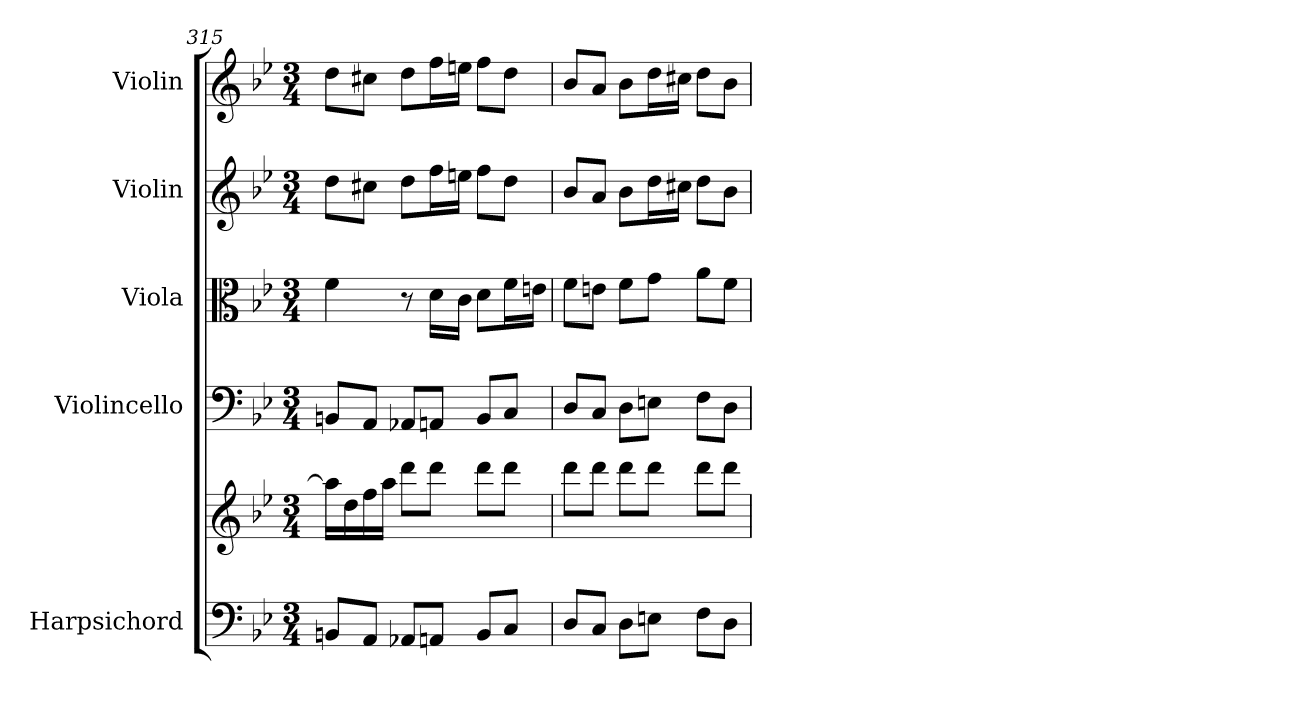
**kern	**kern	**kern	**kern	**kern	**kern
*part5	*part5	*part4	*part3	*part2	*part1
*staff6	*staff5	*staff4	*staff3	*staff2	*staff1
*I"Harpsichord	*	*I"Violincello	*I"Viola	*I"Violin	*I"Violin
*I'Hpschd	*	*I'Vc	*I'Vla	*I'Vln	*I'Vln
*clefF4	*clefG2	*clefF4	*clefC3	*clefG2	*clefG2
*k[b-e-]	*k[b-e-]	*k[b-e-]	*k[b-e-]	*k[b-e-]	*k[b-e-]
*M3/4	*M3/4	*M3/4	*M3/4	*M3/4	*M3/4
=315	=315	=315	=315	=315	=315
8BBn/L	16aa\LL]	8BBn/L	4f\	8dd\L	8dd\L
.	16dd\	.	.	.	.
8AA/J	16ff\	8AA/J	.	8cc#X\J	8cc#X\J
.	16aa\JJ	.	.	.	.
8AA-X/L	8ddd\L	8AA-X/L	8r	8dd\L	8dd\L
8AAn/J	8ddd\J	8AAn/J	16d\LL	16ff\L	16ff\L
.	.	.	16c\JJ	16een\JJ	16een\JJ
8BB/L	8ddd\L	8BB/L	8d\L	8ff\L	8ff\L
8C/J	8ddd\J	8C/J	16f\L	8dd\J	8dd\J
.	.	.	16en\JJ	.	.
=316	=316	=316	=316	=316	=316
8D/L	8ddd\L	8D/L	8f\L	8b-/L	8b-/L
8C/J	8ddd\J	8C/J	8en\J	8a/J	8a/J
8D\L	8ddd\L	8D\L	8f\L	8b-\L	8b-\L
8En\J	8ddd\J	8En\J	8g\J	16dd\L	16dd\L
.	.	.	.	16cc#X\JJ	16cc#X\JJ
8F\L	8ddd\L	8F\L	8a\L	8dd\L	8dd\L
8D\J	8ddd\J	8D\J	8f\J	8b-\J	8b-\J
=	=	=	=	=	=
*-	*-	*-	*-	*-	*-
